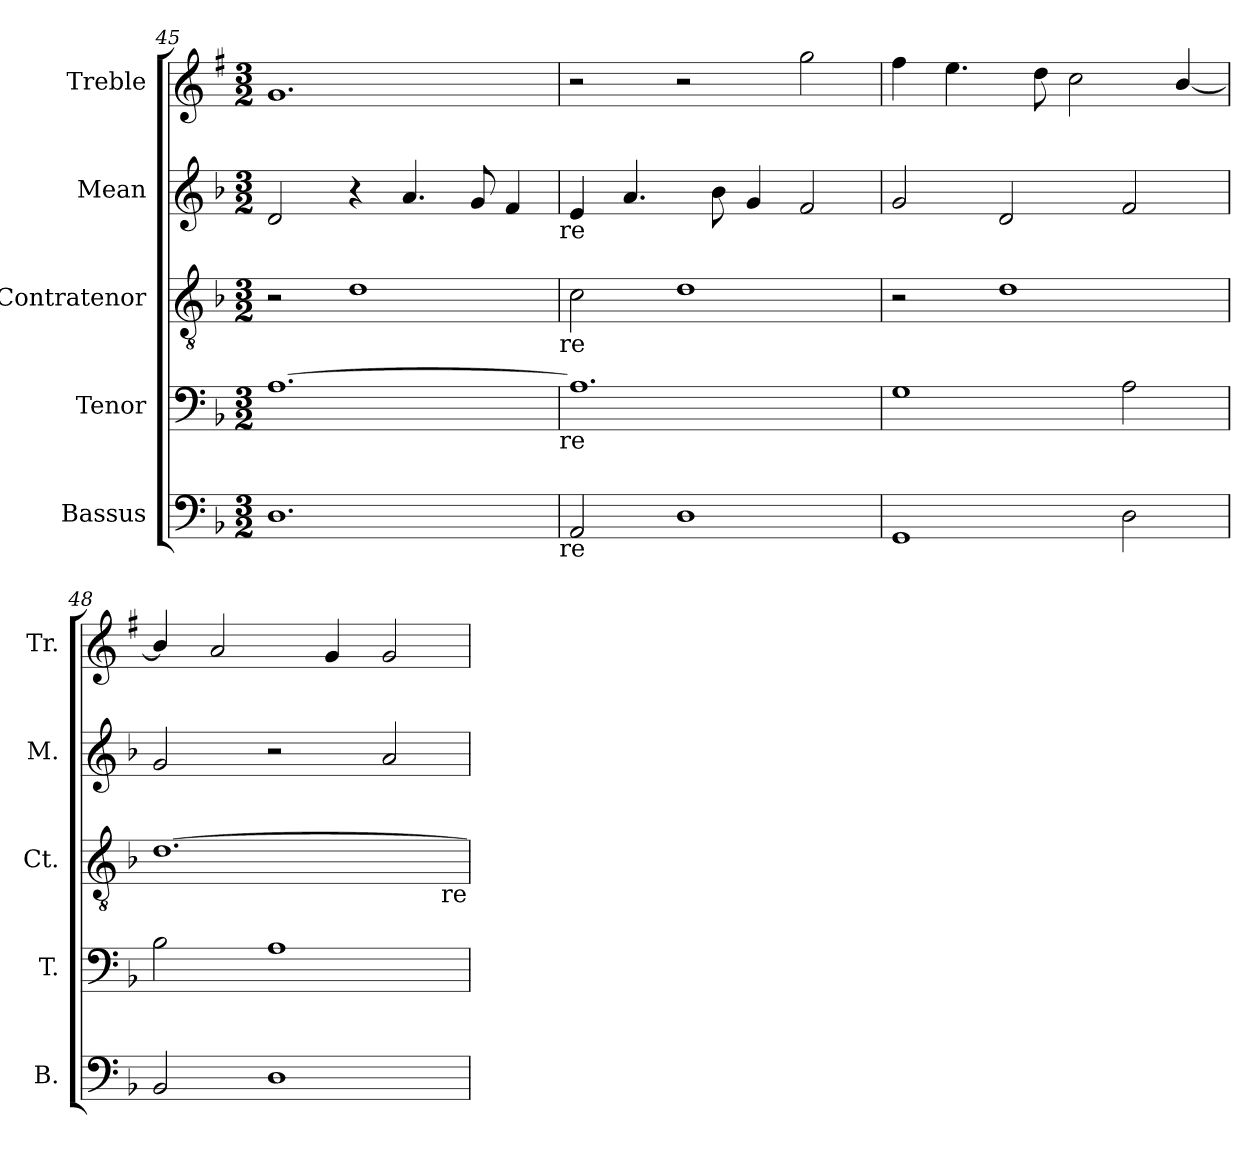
**kern	**kern	**kern	**kern	**kern
*part5	*part4	*part3	*part2	*part1
*staff5	*staff4	*staff3	*staff2	*staff1
*I"Bassus	*I"Tenor	*I"Contratenor	*I"Mean	*I"Treble
*I'B.	*I'T.	*I'Ct.	*I'M.	*I'Tr.
*clefF4	*clefF4	*clefGv2	*clefG2	*clefG2
*ITrd7c12	*	*	*	*ITrd1c2
*k[b-]	*k[b-]	*k[b-]	*k[b-]	*k[b-]
*F:	*F:	*F:	*F:	*F:
*M3/2	*M3/2	*M3/2	*M3/2	*M3/2
=45	=45	=45	=45	=45
1.DD	[>1.A	2r	2d/	1.f
.	.	1d	4r	.
.	.	.	4.a/	.
.	.	.	8g/	.
.	.	.	4f/	.
!	!	!	!LO:TX:b:t=re	!
!	!	!LO:TX:b:t=re	!	!
!	!LO:TX:b:t=re	!	!	!
!LO:TX:b:t=re	!	!	!	!
=46	=46	=46	=46	=46
2AAA/	1.A]	2c\	4e/	2r
.	.	.	4.a/	.
1DD	.	1d	.	2r
.	.	.	8b-\	.
.	.	.	4g/	.
.	.	.	2f/	2ff\
=47	=47	=47	=47	=47
1GGG	1G	2r	2g/	4ee\
.	.	.	.	4.dd\
.	.	1d	2d/	.
.	.	.	.	8cc\
.	.	.	.	2b-\
2DD\	2A\	.	2f/	.
.	.	.	.	[<4a/
=48	=48	=48	=48	=48
2BBB-/	2B-\	[>1.d	2g/	4a/]
.	.	.	.	2g/
1DD	1A	.	2r	.
.	.	.	.	4f/
.	.	.	2a/	2f/
!	!	!LO:TX:b:t=re	!	!
=	=	=	=	=
*-	*-	*-	*-	*-
